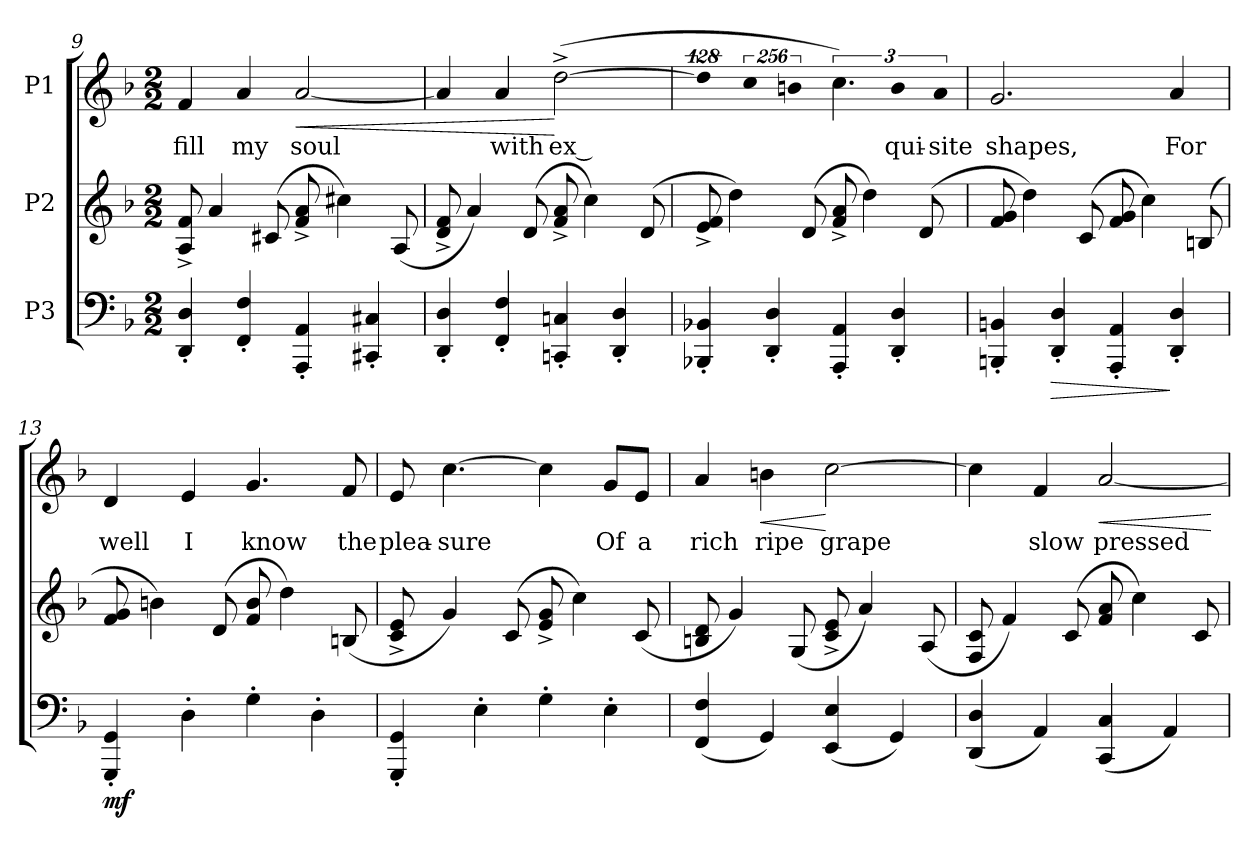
**kern	**dynam	**kern	**kern	**text	**dynam
*part3	*part3	*part2	*part1	*part1	*part1
*staff3	*staff3	*staff2	*staff1	*staff1	*staff1
*I"P3	*	*I"P2	*I"P1	*	*
*clefF4	*	*clefG2	*clefG2	*	*
*k[b-]	*	*k[b-]	*k[b-]	*	*
*F:	*	*F:	*F:	*	*
*M2/2	*	*M2/2	*M2/2	*	*
=9	=9	=9	=9	=9	=9
!	!	!	!	!LO:LY:b:color=#000000	!
4DDi/' 4Di'	.	8Ai/^ 8fi^	4fi/	fill	.
.	.	4ai/	.	.	.
!	!	!	!	!LO:LY:b:color=#000000	!
4FFi/' 4Fi'	.	.	4ai/	my	.
.	.	(8c#Xi/	.	.	.
!	!	!	!	!LO:LY:b:color=#000000	!LO:HP:b
4AAAi/' 4AAi'	.	8fi/^ 8ai^	[2ai/	soul	<
.	.	4cc#Xi\)	.	.	.
4CC#Xi/' 4C#Xi'	.	.	.	.	.
.	.	(8Ai/	.	.	.
=10	=10	=10	=10	=10	=10
4DDi/' 4Di'	.	8di/^ 8fi^	4ai/]	.	.
.	.	4ai/)	.	.	.
!	!	!	!	!LO:LY:b:color=#000000	!
4FFi/' 4Fi'	.	.	4ai/	with	.
.	.	(8di/	.	.	.
!	!	!	!	!LO:LY:b:color=#000000	!
4CCni/' 4Cni'	.	8fi/^ 8ai^	([2dd^i\	ex --	[
.	.	4cci\)	.	.	.
4DDi/' 4Di'	.	.	.	.	.
.	.	(8di/	.	.	.
=11	=11	=11	=11	=11	=11
!	!	!	!LO:N:vis=4	!	!
4BBB-Xi/' 4BB-Xi'	.	8ei/^ 8fi^	512%85ddi\]	.	.
.	.	4ddi\)	.	.	.
!	!	!	!LO:N:vis=4	!	!
.	.	.	1024%171cci\	.	.
4DDi/' 4Di'	.	.	.	.	.
!	!	!	!LO:N:vis=4	!	!
.	.	.	1024%171bni\	.	.
.	.	(8di/	.	.	.
4AAAi/' 4AAi'	.	8fi/^ 8ai^	6.cci\)	.	.
.	.	4ddi\)	.	.	.
!	!	!	!LO:N:vis=8	!	!
!	!	!	!	!LO:LY:b:color=#000000	!
4DDi/' 4Di'	.	.	1024%85bi/	-qui-	.
!	!	!	!LO:N:vis=4	!	!
!	!	!	!	!LO:LY:b:color=#000000	!
.	.	.	1024%171ai/	-site	.
.	.	(8di/	.	.	.
!!LO:PB:g=z
=12	=12	=12	=12	=12	=12
!	!	!	!	!LO:LY:b:color=#000000	!
4BBBni/' 4BBni'	.	8fi/ 8gi	2.gi/	shapes,	.
.	.	4ddi\)	.	.	.
!	!LO:HP:b	!	!	!	!
4DDi/' 4Di'	>	.	.	.	.
.	.	(8ci/	.	.	.
4AAAi/' 4AAi'	.	8fi/ 8gi	.	.	.
.	.	4cci\)	.	.	.
!	!	!	!	!LO:LY:b:color=#000000	!
4DDi/' 4Di'	]	.	4ai/	For	.
.	.	(8Bni/	.	.	.
=13	=13	=13	=13	=13	=13
!	!	!	!	!LO:LY:b:color=#000000	!
4GGGi/' 4GGi'	mf	8fi/ 8gi	4di/	well	.
.	.	4bni\)	.	.	.
!	!	!	!	!LO:LY:b:color=#000000	!
4D'i\	.	.	4ei/	I	.
.	.	(8di/	.	.	.
!	!	!	!	!LO:LY:b:color=#000000	!
4G'i\	.	8fi/ 8bi	4.gi/	know	.
.	.	4ddi\)	.	.	.
4D'i\	.	.	.	.	.
!	!	!	!	!LO:LY:b:color=#000000	!
.	.	(8Bni/	8fi/	the	.
=14	=14	=14	=14	=14	=14
!	!	!	!	!LO:LY:b:color=#000000	!
4GGGi/' 4GGi'	.	8ci/^ 8ei^	8ei/	plea-	.
!	!	!	!	!LO:LY:b:color=#000000	!
.	.	4gi/)	[4.cci\	-sure	.
4E'i\	.	.	.	.	.
.	.	(8ci/	.	.	.
4G'i\	.	8ei/^ 8gi^	4cci\]	.	.
.	.	4cci\)	.	.	.
!	!	!	!	!LO:LY:b:color=#000000	!
4E'i\	.	.	8gi/L	Of	.
!	!	!	!	!LO:LY:b:color=#000000	!
.	.	(8ci/	8ei/J	a	.
=15	=15	=15	=15	=15	=15
!	!	!	!	!LO:LY:b:color=#000000	!
(4FFi/ 4Fi	.	8Bni/ 8di	4ai/	rich	.
.	.	4gi/)	.	.	.
!	!	!	!	!LO:LY:b:color=#000000	!LO:HP:b
4GGi/)	.	.	4bni\	ripe	<
.	.	(8Gi/	.	.	.
!	!	!	!	!LO:LY:b:color=#000000	!
(4EEi/ 4Ei	.	8ci/^ 8ei^	[2cci\	grape	[
.	.	4ai/)	.	.	.
4GGi/)	.	.	.	.	.
.	.	(8Ai/	.	.	.
!!LO:LB:g=z
=16	=16	=16	=16	=16	=16
(4DDi/ 4Di	.	8Fi/ 8ci	4cci\]	.	.
.	.	4fi/)	.	.	.
!	!	!	!	!LO:LY:b:color=#000000	!
4AAi/)	.	.	4fi/	slow	.
.	.	(8ci/	.	.	.
!	!	!	!	!LO:LY:b:color=#000000	!LO:HP:b
(4CCi/ 4Ci	.	8fi/ 8ai	[2ai/	pressed	<
.	.	4cci\)	.	.	.
4AAi/)	.	.	.	.	.
.	.	8ci/	.	.	.
.	.	.	.	.	[
=	=	=	=	=	=
*-	*-	*-	*-	*-	*-
